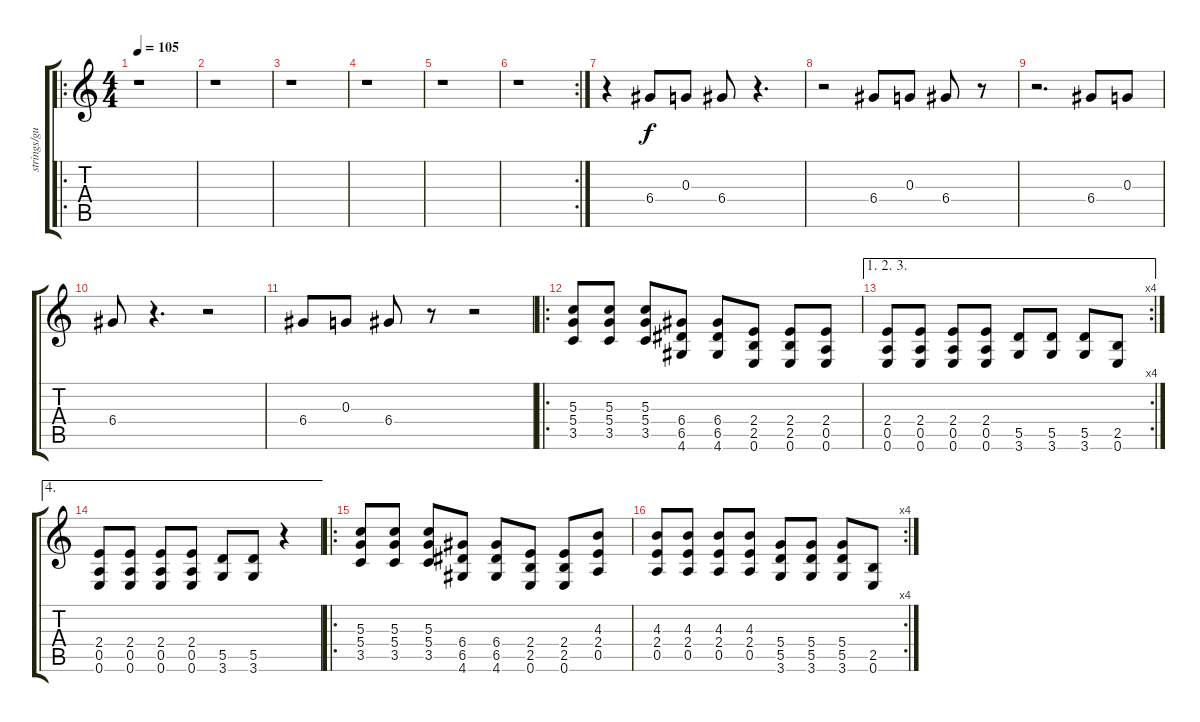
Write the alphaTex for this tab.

\track ("strings/guitar" "strings/gu") {instrument overdrivenguitar}
\staff {score tabs}
\tuning (E4 B3 G3 D3 A2 E2) {hide}
\ro
\ts (4 4)
\tempo 105
\clef g2
\ks c
r.1{dy f} |
r.1 |
r.1 |
r.1 |
r.1 |
\rc 2
r.1 |
r.4 6.4.8 0.3.8 6.4.8 r.4{d} |
r.2 6.4.8 0.3.8 6.4.8 r.8 |
r.2{d} 6.4.8 0.3.8 |
6.4.8 r.4{d} r.2 |
6.4.8 0.3.8 6.4.8 r.8 r.2 |
\ro
(5.3 5.4 3.5).8{instrument overdrivenguitar} (5.3 5.4 3.5).8 (5.3 5.4 3.5).8 (6.4 6.5 4.6).8 (6.4 6.5 4.6).8 (2.4 2.5 0.6).8 (2.4 2.5 0.6).8 (2.4 0.5 0.6).8 |
\ae (1 2 3)
\rc 4
(2.4 0.5 0.6).8 (2.4 0.5 0.6).8 (2.4 0.5 0.6).8 (2.4 0.5 0.6).8 (5.5 3.6).8 (5.5 3.6).8 (5.5 3.6).8 (2.5 0.6).8 |
\ae 4
(2.4 0.5 0.6).8 (2.4 0.5 0.6).8 (2.4 0.5 0.6).8 (2.4 0.5 0.6).8 (5.5 3.6).8 (5.5 3.6).8 r.4 |
\ro
(5.3 5.4 3.5).8 (5.3 5.4 3.5).8 (5.3 5.4 3.5).8 (6.4 6.5 4.6).8 (6.4 6.5 4.6).8 (2.4 2.5 0.6).8 (2.4 2.5 0.6).8 (4.3 2.4 0.5).8 |
\rc 4
(4.3 2.4 0.5).8 (4.3 2.4 0.5).8 (4.3 2.4 0.5).8 (4.3 2.4 0.5).8 (5.4 5.5 3.6).8 (5.4 5.5 3.6).8 (5.4 5.5 3.6).8 (2.5 0.6).8
